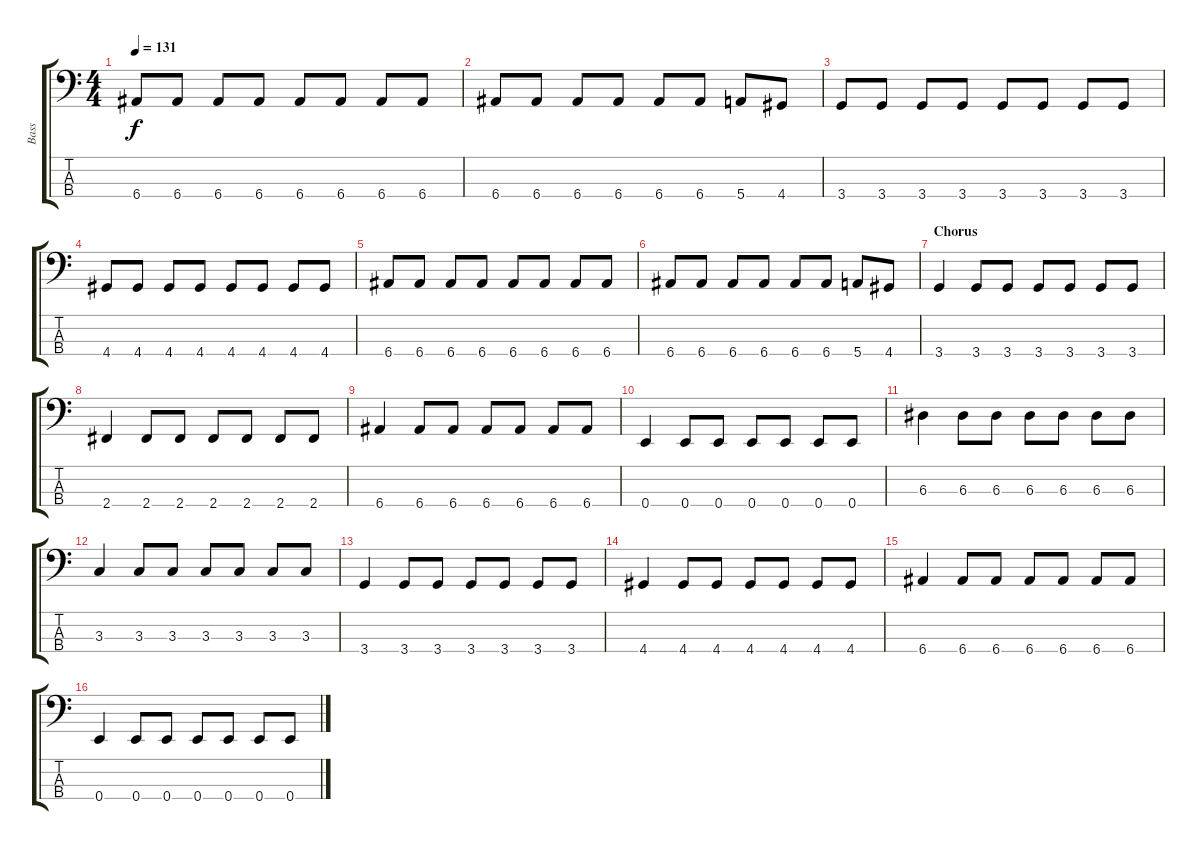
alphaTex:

\track ("Bass" "Bass") {instrument electricbassfinger}
\staff {score tabs}
\tuning (G2 D2 A1 E1) {hide}
\ts (4 4)
\tempo 131
\clef f4
\ks c
6.4.8{dy f} 6.4.8 6.4.8 6.4.8 6.4.8 6.4.8 6.4.8 6.4.8 |
6.4.8 6.4.8 6.4.8 6.4.8 6.4.8 6.4.8 5.4.8 4.4.8 |
3.4.8 3.4.8 3.4.8 3.4.8 3.4.8 3.4.8 3.4.8 3.4.8 |
4.4.8 4.4.8 4.4.8 4.4.8 4.4.8 4.4.8 4.4.8 4.4.8 |
6.4.8 6.4.8 6.4.8 6.4.8 6.4.8 6.4.8 6.4.8 6.4.8 |
6.4.8 6.4.8 6.4.8 6.4.8 6.4.8 6.4.8 5.4.8 4.4.8 |
\section ("" "Chorus")
3.4.4 3.4.8 3.4.8 3.4.8 3.4.8 3.4.8 3.4.8 |
2.4.4 2.4.8 2.4.8 2.4.8 2.4.8 2.4.8 2.4.8 |
6.4.4 6.4.8 6.4.8 6.4.8 6.4.8 6.4.8 6.4.8 |
0.4.4 0.4.8 0.4.8 0.4.8 0.4.8 0.4.8 0.4.8 |
6.3.4 6.3.8 6.3.8 6.3.8 6.3.8 6.3.8 6.3.8 |
3.3.4 3.3.8 3.3.8 3.3.8 3.3.8 3.3.8 3.3.8 |
3.4.4 3.4.8 3.4.8 3.4.8 3.4.8 3.4.8 3.4.8 |
4.4.4 4.4.8 4.4.8 4.4.8 4.4.8 4.4.8 4.4.8 |
6.4.4 6.4.8 6.4.8 6.4.8 6.4.8 6.4.8 6.4.8 |
0.4.4 0.4.8 0.4.8 0.4.8 0.4.8 0.4.8 0.4.8
